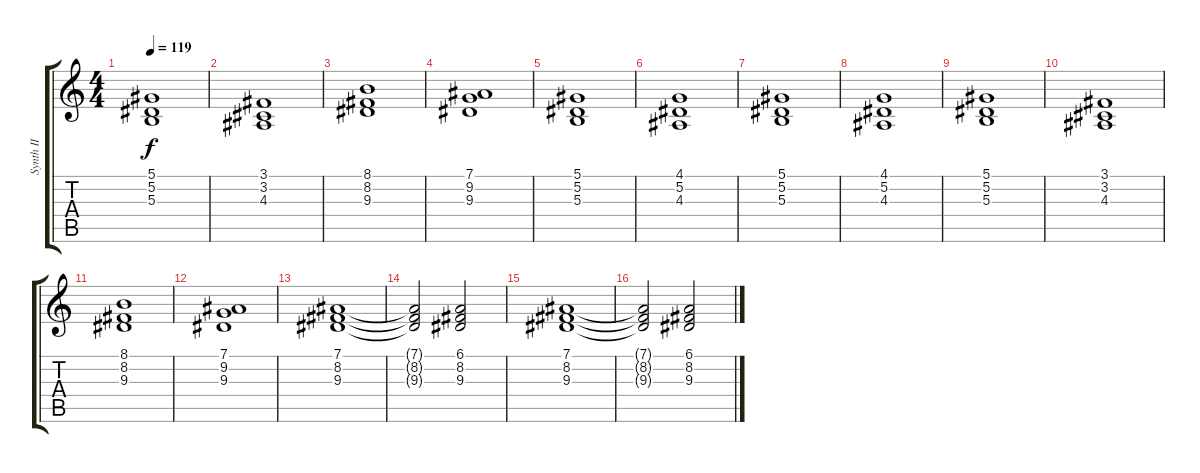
\track ("Synth II" "Synth II") {instrument synthstrings1}
\staff {score tabs}
\tuning (Eb4 Bb3 Gb3 Db3 Ab2 Eb2) {hide}
\ts (4 4)
\tempo 119
\clef g2
\ks c
(5.1 5.2 5.3).1{dy f} |
(3.1 3.2 4.3).1 |
(8.1 8.2 9.3).1 |
(7.1 9.2 9.3).1 |
(5.1 5.2 5.3).1 |
(4.1 5.2 4.3).1 |
(5.1 5.2 5.3).1 |
(4.1 5.2 4.3).1 |
(5.1 5.2 5.3).1 |
(3.1 3.2 4.3).1 |
(8.1 8.2 9.3).1 |
(7.1 9.2 9.3).1 |
(7.1 8.2 9.3).1 |
(7.1{t} 8.2{t} 9.3{t}).2 (6.1 8.2 9.3).2 |
(7.1 8.2 9.3).1 |
(7.1{t} 8.2{t} 9.3{t}).2 (6.1 8.2 9.3).2
